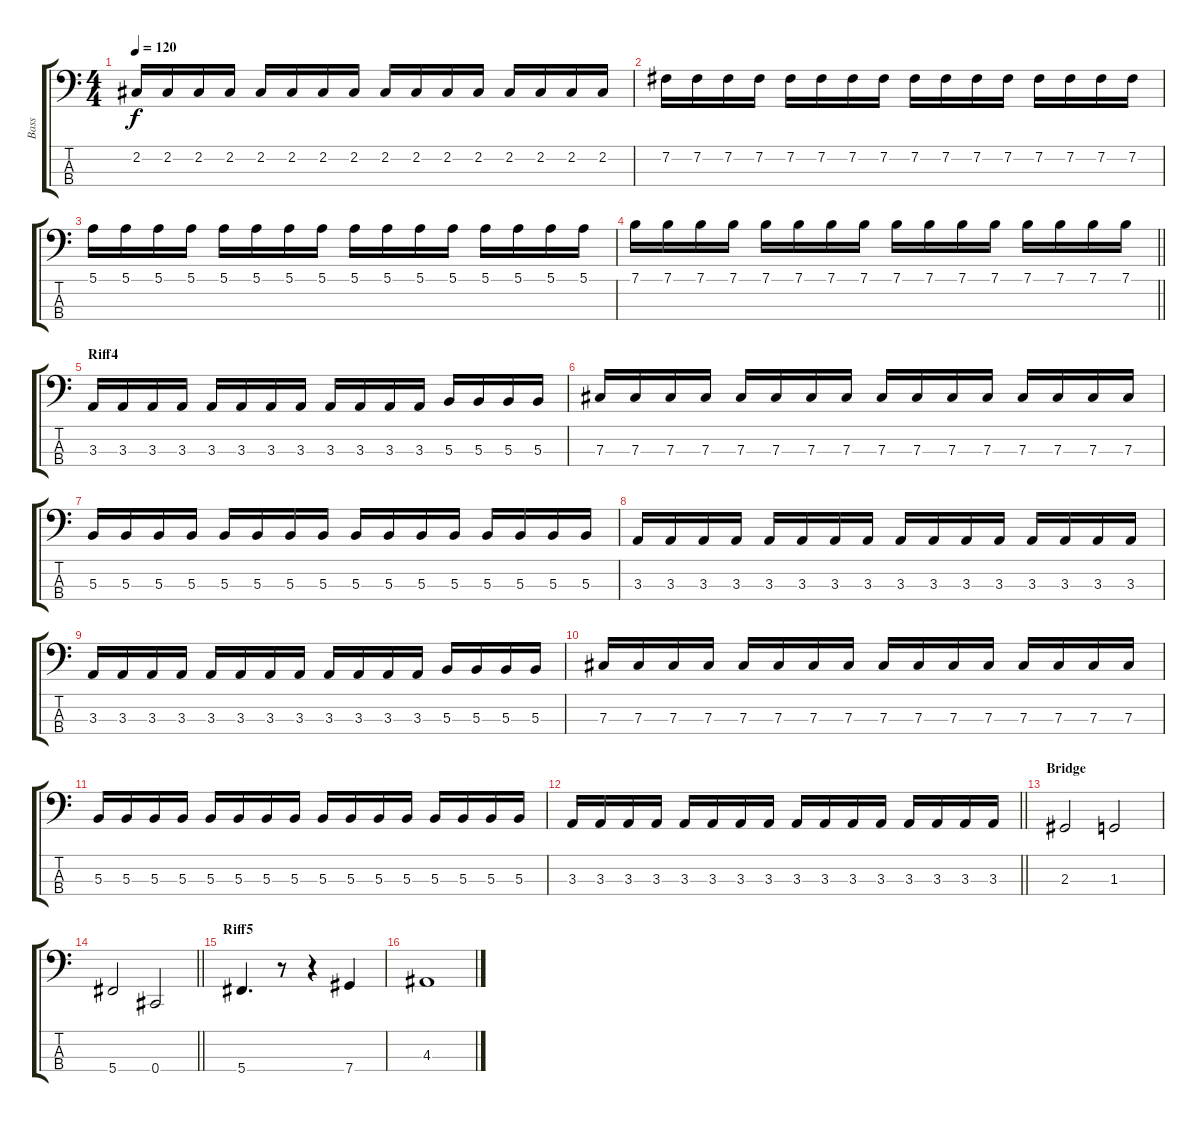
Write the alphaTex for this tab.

\track ("Bass" "Bass") {instrument electricbassfinger}
\staff {score tabs}
\tuning (E2 B1 Gb1 Db1) {hide}
\ts (4 4)
\tempo 120
\clef f4
\ks c
2.2.16{dy f} 2.2.16 2.2.16 2.2.16 2.2.16 2.2.16 2.2.16 2.2.16 2.2.16 2.2.16 2.2.16 2.2.16 2.2.16 2.2.16 2.2.16 2.2.16 |
7.2.16 7.2.16 7.2.16 7.2.16 7.2.16 7.2.16 7.2.16 7.2.16 7.2.16 7.2.16 7.2.16 7.2.16 7.2.16 7.2.16 7.2.16 7.2.16 |
5.1.16 5.1.16 5.1.16 5.1.16 5.1.16 5.1.16 5.1.16 5.1.16 5.1.16 5.1.16 5.1.16 5.1.16 5.1.16 5.1.16 5.1.16 5.1.16 |
\barLineRight lightlight
7.1.16 7.1.16 7.1.16 7.1.16 7.1.16 7.1.16 7.1.16 7.1.16 7.1.16 7.1.16 7.1.16 7.1.16 7.1.16 7.1.16 7.1.16 7.1.16 |
\section ("" "Riff4")
3.3.16 3.3.16 3.3.16 3.3.16 3.3.16 3.3.16 3.3.16 3.3.16 3.3.16 3.3.16 3.3.16 3.3.16 5.3.16 5.3.16 5.3.16 5.3.16 |
7.3.16 7.3.16 7.3.16 7.3.16 7.3.16 7.3.16 7.3.16 7.3.16 7.3.16 7.3.16 7.3.16 7.3.16 7.3.16 7.3.16 7.3.16 7.3.16 |
5.3.16 5.3.16 5.3.16 5.3.16 5.3.16 5.3.16 5.3.16 5.3.16 5.3.16 5.3.16 5.3.16 5.3.16 5.3.16 5.3.16 5.3.16 5.3.16 |
3.3.16 3.3.16 3.3.16 3.3.16 3.3.16 3.3.16 3.3.16 3.3.16 3.3.16 3.3.16 3.3.16 3.3.16 3.3.16 3.3.16 3.3.16 3.3.16 |
3.3.16 3.3.16 3.3.16 3.3.16 3.3.16 3.3.16 3.3.16 3.3.16 3.3.16 3.3.16 3.3.16 3.3.16 5.3.16 5.3.16 5.3.16 5.3.16 |
7.3.16 7.3.16 7.3.16 7.3.16 7.3.16 7.3.16 7.3.16 7.3.16 7.3.16 7.3.16 7.3.16 7.3.16 7.3.16 7.3.16 7.3.16 7.3.16 |
5.3.16 5.3.16 5.3.16 5.3.16 5.3.16 5.3.16 5.3.16 5.3.16 5.3.16 5.3.16 5.3.16 5.3.16 5.3.16 5.3.16 5.3.16 5.3.16 |
\barLineRight lightlight
3.3.16 3.3.16 3.3.16 3.3.16 3.3.16 3.3.16 3.3.16 3.3.16 3.3.16 3.3.16 3.3.16 3.3.16 3.3.16 3.3.16 3.3.16 3.3.16 |
\section ("" "Bridge")
2.3.2 1.3.2 |
\barLineRight lightlight
5.4.2 0.4.2 |
\section ("" "Riff5")
5.4.4{d} r.8 r.4 7.4.4 |
4.3.1
